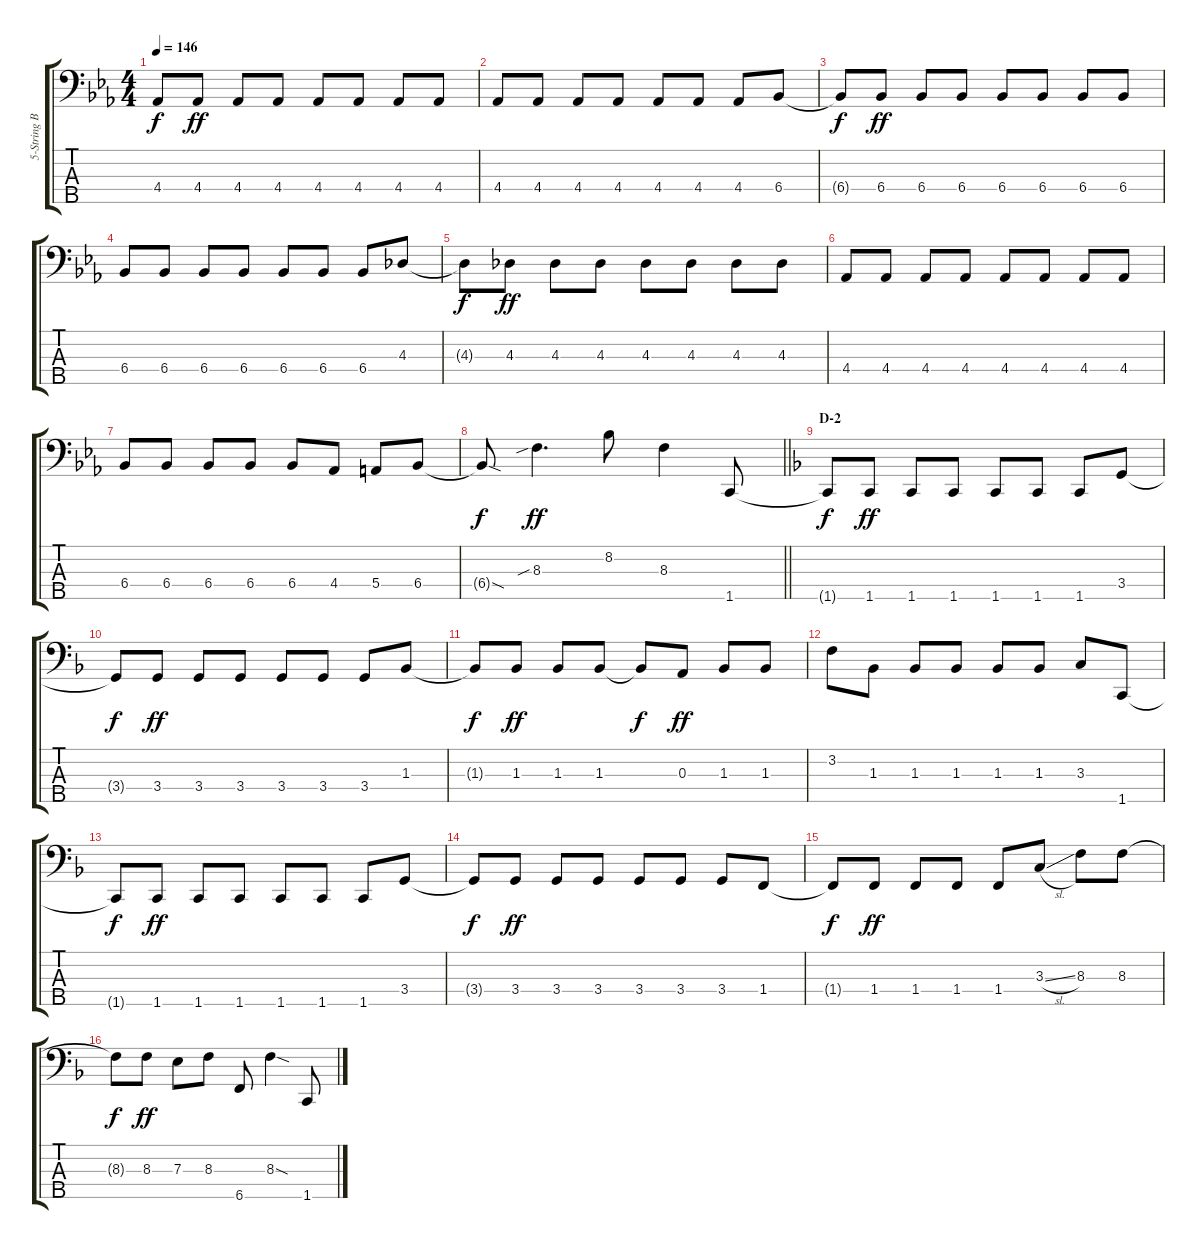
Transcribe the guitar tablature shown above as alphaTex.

\track ("5-String Bass" "5-String B") {instrument electricbasspick}
\staff {score tabs}
\tuning (G2 D2 A1 E1 B0) {hide}
\ts (4 4)
\tempo 146
\clef f4
\ks eb
4.4{t}.8{dy f} 4.4.8{dy ff} 4.4.8 4.4.8 4.4.8 4.4.8 4.4.8 4.4.8 |
4.4.8 4.4.8 4.4.8 4.4.8 4.4.8 4.4.8 4.4.8 6.4.8 |
6.4{t}.8{dy f} 6.4.8{dy ff} 6.4.8 6.4.8 6.4.8 6.4.8 6.4.8 6.4.8 |
6.4.8 6.4.8 6.4.8 6.4.8 6.4.8 6.4.8 6.4.8 4.3.8 |
4.3{t}.8{dy f} 4.3.8{dy ff} 4.3.8 4.3.8 4.3.8 4.3.8 4.3.8 4.3.8 |
4.4.8 4.4.8 4.4.8 4.4.8 4.4.8 4.4.8 4.4.8 4.4.8 |
6.4.8 6.4.8 6.4.8 6.4.8 6.4.8 4.4.8 5.4.8 6.4.8 |
\barLineRight lightlight
6.4{sod t}.8{dy f} 8.3{sib}.4{d dy ff} 8.2.8 8.3.4 1.5.8 |
\section ("" "D-2")
\ks f
1.5{t}.8{dy f} 1.5.8{dy ff} 1.5.8 1.5.8 1.5.8 1.5.8 1.5.8 3.4.8 |
3.4{t}.8{dy f} 3.4.8{dy ff} 3.4.8 3.4.8 3.4.8 3.4.8 3.4.8 1.3.8 |
1.3{t}.8{dy f} 1.3.8{dy ff} 1.3.8 1.3.8 1.3{t}.8{dy f} 0.3.8{dy ff} 1.3.8 1.3.8 |
3.2.8 1.3.8 1.3.8 1.3.8 1.3.8 1.3.8 3.3.8 1.5.8 |
1.5{t}.8{dy f} 1.5.8{dy ff} 1.5.8 1.5.8 1.5.8 1.5.8 1.5.8 3.4.8 |
3.4{t}.8{dy f} 3.4.8{dy ff} 3.4.8 3.4.8 3.4.8 3.4.8 3.4.8 1.4.8 |
1.4{t}.8{dy f} 1.4.8{dy ff} 1.4.8 1.4.8 1.4.8 3.3{sl}.8 8.3.8 8.3.8 |
8.3{t}.8{dy f} 8.3.8{dy ff} 7.3.8 8.3.8 6.5.8 8.3{sod}.4 1.5.8
